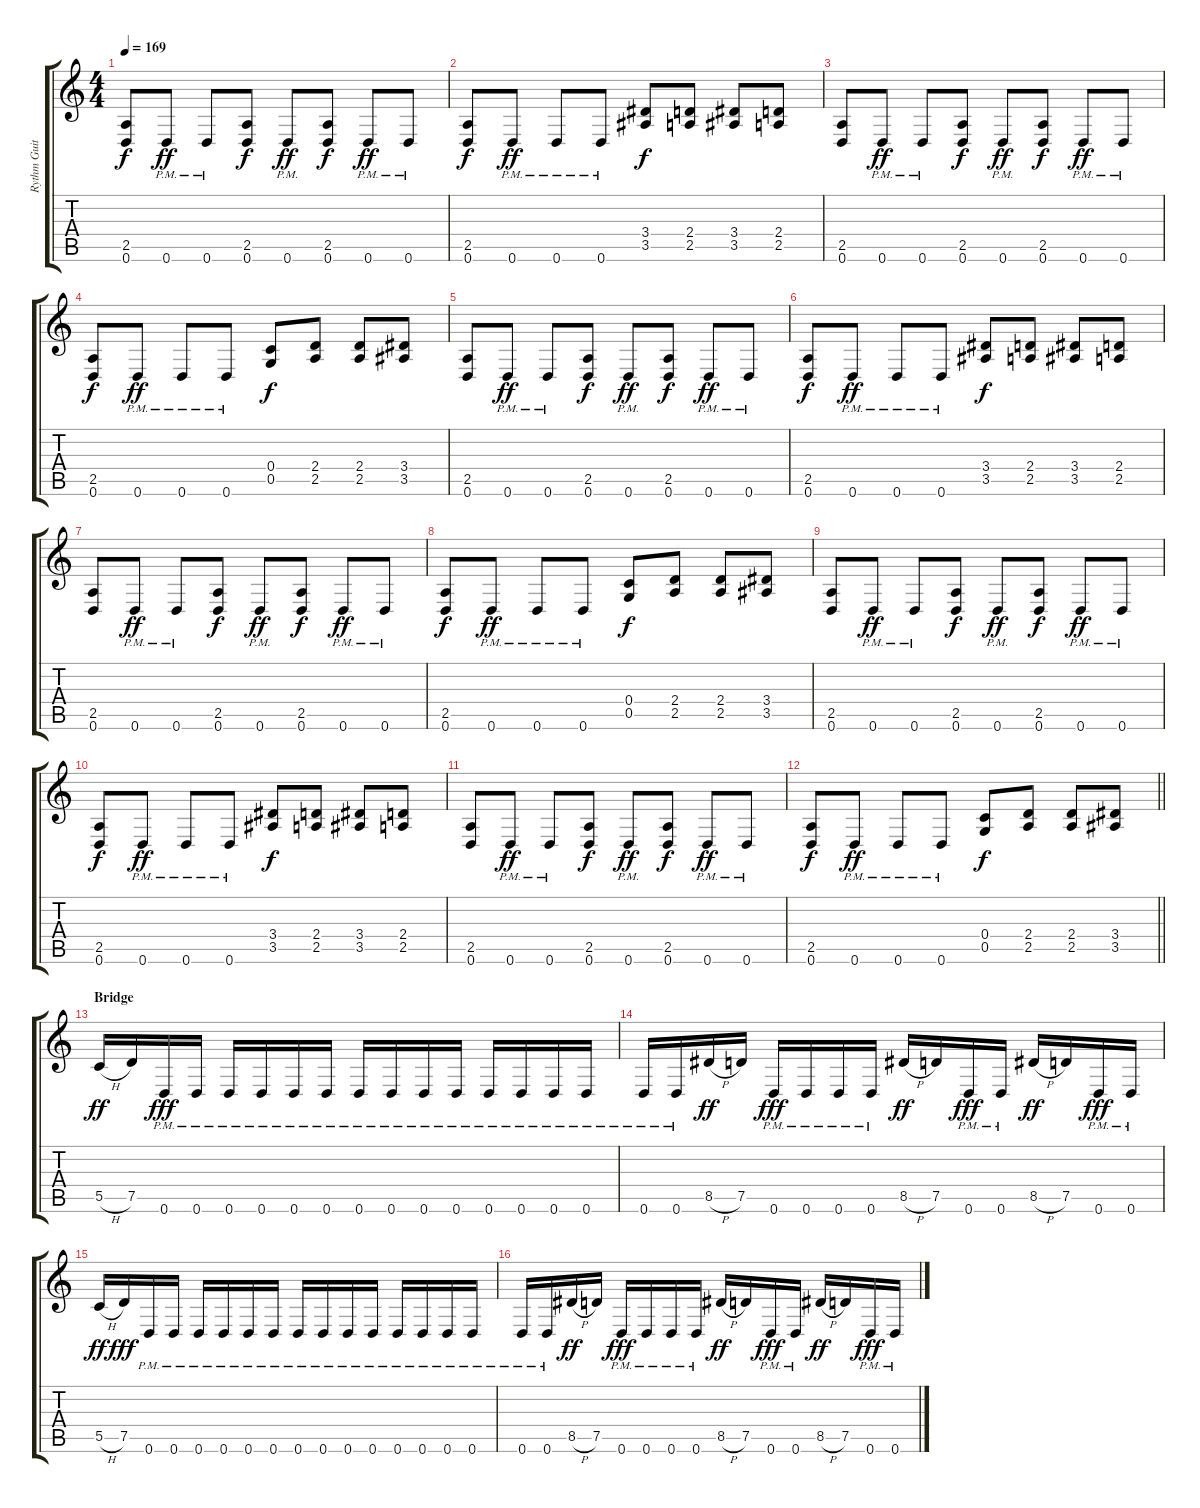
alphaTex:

\track ("Rythm Guitar 1" "Rythm Guit") {instrument distortionguitar}
\staff {score tabs}
\tuning (D4 A3 F3 C3 G2 D2) {hide}
\ts (4 4)
\tempo 169
\clef g2
\ks c
(2.5 0.6).8{dy f} 0.6{pm}.8{dy ff} 0.6{pm}.8 (2.5 0.6).8{dy f} 0.6{pm}.8{dy ff} (2.5 0.6).8{dy f} 0.6{pm}.8{dy ff} 0.6{pm}.8 |
(2.5 0.6).8{dy f} 0.6{pm}.8{dy ff} 0.6{pm}.8 0.6{pm}.8 (3.4 3.5).8{dy f} (2.4 2.5).8 (3.4 3.5).8 (2.4 2.5).8 |
(2.5 0.6).8 0.6{pm}.8{dy ff} 0.6{pm}.8 (2.5 0.6).8{dy f} 0.6{pm}.8{dy ff} (2.5 0.6).8{dy f} 0.6{pm}.8{dy ff} 0.6{pm}.8 |
(2.5 0.6).8{dy f} 0.6{pm}.8{dy ff} 0.6{pm}.8 0.6{pm}.8 (0.4 0.5).8{dy f} (2.4 2.5).8 (2.4 2.5).8 (3.4 3.5).8 |
(2.5 0.6).8 0.6{pm}.8{dy ff} 0.6{pm}.8 (2.5 0.6).8{dy f} 0.6{pm}.8{dy ff} (2.5 0.6).8{dy f} 0.6{pm}.8{dy ff} 0.6{pm}.8 |
(2.5 0.6).8{dy f} 0.6{pm}.8{dy ff} 0.6{pm}.8 0.6{pm}.8 (3.4 3.5).8{dy f} (2.4 2.5).8 (3.4 3.5).8 (2.4 2.5).8 |
(2.5 0.6).8 0.6{pm}.8{dy ff} 0.6{pm}.8 (2.5 0.6).8{dy f} 0.6{pm}.8{dy ff} (2.5 0.6).8{dy f} 0.6{pm}.8{dy ff} 0.6{pm}.8 |
(2.5 0.6).8{dy f} 0.6{pm}.8{dy ff} 0.6{pm}.8 0.6{pm}.8 (0.4 0.5).8{dy f} (2.4 2.5).8 (2.4 2.5).8 (3.4 3.5).8 |
(2.5 0.6).8 0.6{pm}.8{dy ff} 0.6{pm}.8 (2.5 0.6).8{dy f} 0.6{pm}.8{dy ff} (2.5 0.6).8{dy f} 0.6{pm}.8{dy ff} 0.6{pm}.8 |
(2.5 0.6).8{dy f} 0.6{pm}.8{dy ff} 0.6{pm}.8 0.6{pm}.8 (3.4 3.5).8{dy f} (2.4 2.5).8 (3.4 3.5).8 (2.4 2.5).8 |
(2.5 0.6).8 0.6{pm}.8{dy ff} 0.6{pm}.8 (2.5 0.6).8{dy f} 0.6{pm}.8{dy ff} (2.5 0.6).8{dy f} 0.6{pm}.8{dy ff} 0.6{pm}.8 |
\barLineRight lightlight
(2.5 0.6).8{dy f} 0.6{pm}.8{dy ff} 0.6{pm}.8 0.6{pm}.8 (0.4 0.5).8{dy f} (2.4 2.5).8 (2.4 2.5).8 (3.4 3.5).8 |
\section ("" "Bridge")
5.5{h}.16{dy ff} 7.5.16 0.6{pm}.16{dy fff} 0.6{pm}.16 0.6{pm}.16 0.6{pm}.16 0.6{pm}.16 0.6{pm}.16 0.6{pm}.16 0.6{pm}.16 0.6{pm}.16 0.6{pm}.16 0.6{pm}.16 0.6{pm}.16 0.6{pm}.16 0.6{pm}.16 |
0.6{pm}.16 0.6{pm}.16 8.5{h}.16{dy ff} 7.5.16 0.6{pm}.16{dy fff} 0.6{pm}.16 0.6{pm}.16 0.6{pm}.16 8.5{h}.16{dy ff} 7.5.16 0.6{pm}.16{dy fff} 0.6{pm}.16 8.5{h}.16{dy ff} 7.5.16 0.6{pm}.16{dy fff} 0.6{pm}.16 |
5.5{h}.16{dy ff} 7.5.16{dy fff} 0.6{pm}.16 0.6{pm}.16 0.6{pm}.16 0.6{pm}.16 0.6{pm}.16 0.6{pm}.16 0.6{pm}.16 0.6{pm}.16 0.6{pm}.16 0.6{pm}.16 0.6{pm}.16 0.6{pm}.16 0.6{pm}.16 0.6{pm}.16 |
0.6{pm}.16 0.6{pm}.16 8.5{h}.16{dy ff} 7.5.16 0.6{pm}.16{dy fff} 0.6{pm}.16 0.6{pm}.16 0.6{pm}.16 8.5{h}.16{dy ff} 7.5.16 0.6{pm}.16{dy fff} 0.6{pm}.16 8.5{h}.16{dy ff} 7.5.16 0.6{pm}.16{dy fff} 0.6{pm}.16
